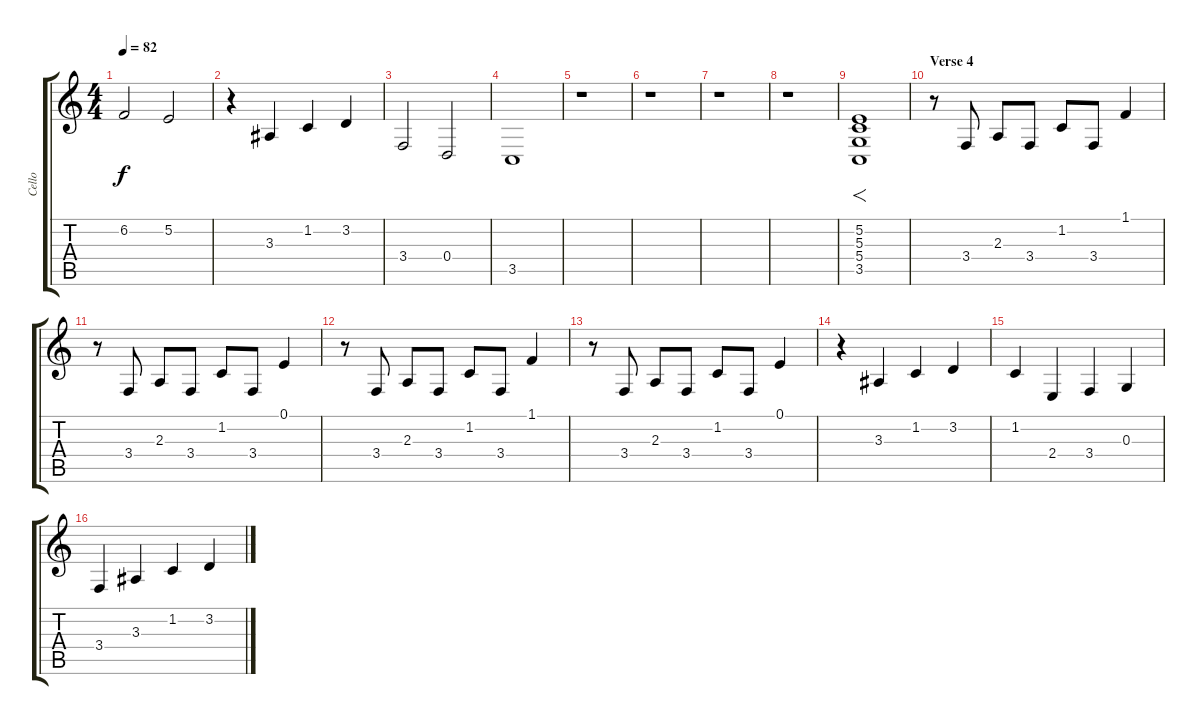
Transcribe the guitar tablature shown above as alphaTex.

\track ("Cello" "Cello") {instrument cello}
\staff {score tabs}
\tuning (E4 B3 G3 D3 A2 E2) {hide}
\ts (4 4)
\tempo 82
\clef g2
\ks c
6.2.2{dy f} 5.2.2 |
r.4 3.3.4 1.2.4 3.2.4 |
3.4.2 0.4.2 |
3.5.1 |
r.1 |
r.1 |
r.1 |
r.1 |
(5.2 5.3 5.4 3.5).1{f} |
\section ("" "Verse 4")
r.8 3.4.8 2.3.8 3.4.8 1.2.8 3.4.8 1.1.4 |
r.8 3.4.8 2.3.8 3.4.8 1.2.8 3.4.8 0.1.4 |
r.8 3.4.8 2.3.8 3.4.8 1.2.8 3.4.8 1.1.4 |
r.8 3.4.8 2.3.8 3.4.8 1.2.8 3.4.8 0.1.4 |
r.4 3.3.4 1.2.4 3.2.4 |
1.2.4 2.4.4 3.4.4 0.3.4 |
3.4.4 3.3.4 1.2.4 3.2.4
